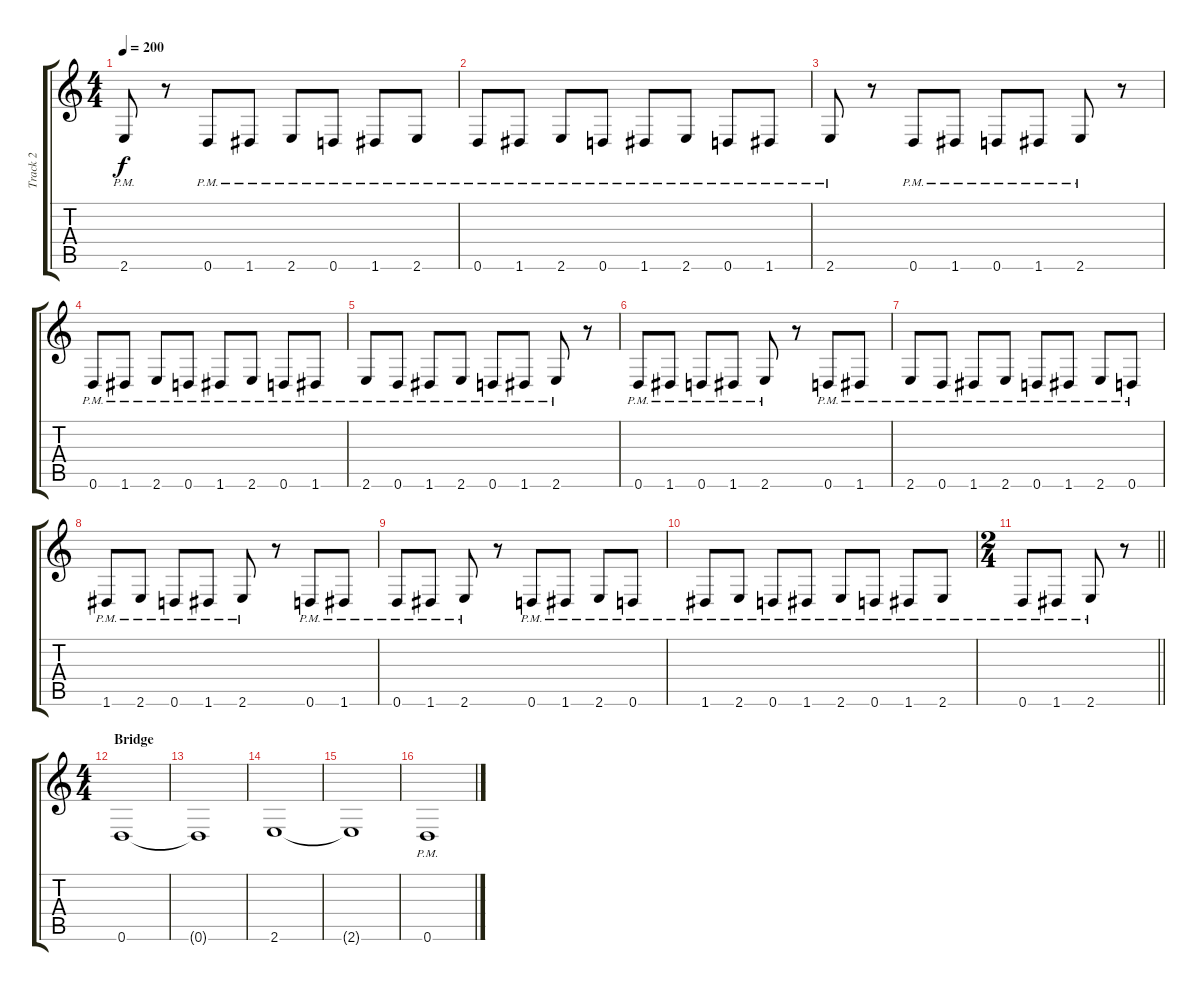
\track ("Track 2" "Track 2") {instrument distortionguitar}
\staff {score tabs}
\tuning (E4 B3 G3 D3 A2 D2) {hide}
\ts (4 4)
\tempo 200
\clef g2
\ks c
2.6{pm}.8{dy f} r.8 0.6{pm}.8 1.6{pm}.8 2.6{pm}.8 0.6{pm}.8 1.6{pm}.8 2.6{pm}.8 |
0.6{pm}.8 1.6{pm}.8 2.6{pm}.8 0.6{pm}.8 1.6{pm}.8 2.6{pm}.8 0.6{pm}.8 1.6{pm}.8 |
2.6{pm}.8 r.8 0.6{pm}.8 1.6{pm}.8 0.6{pm}.8 1.6{pm}.8 2.6{pm}.8 r.8 |
0.6{pm}.8 1.6{pm}.8 2.6{pm}.8 0.6{pm}.8 1.6{pm}.8 2.6{pm}.8 0.6{pm}.8 1.6{pm}.8 |
2.6{pm}.8 0.6{pm}.8 1.6{pm}.8 2.6{pm}.8 0.6{pm}.8 1.6{pm}.8 2.6{pm}.8 r.8 |
0.6{pm}.8 1.6{pm}.8 0.6{pm}.8 1.6{pm}.8 2.6{pm}.8 r.8 0.6{pm}.8 1.6{pm}.8 |
2.6{pm}.8 0.6{pm}.8 1.6{pm}.8 2.6{pm}.8 0.6{pm}.8 1.6{pm}.8 2.6{pm}.8 0.6{pm}.8 |
1.6{pm}.8 2.6{pm}.8 0.6{pm}.8 1.6{pm}.8 2.6{pm}.8 r.8 0.6{pm}.8 1.6{pm}.8 |
0.6{pm}.8 1.6{pm}.8 2.6{pm}.8 r.8 0.6{pm}.8 1.6{pm}.8 2.6{pm}.8 0.6{pm}.8 |
1.6{pm}.8 2.6{pm}.8 0.6{pm}.8 1.6{pm}.8 2.6{pm}.8 0.6{pm}.8 1.6{pm}.8 2.6{pm}.8 |
\ts (2 4)
\barLineRight lightlight
0.6{pm}.8 1.6{pm}.8 2.6{pm}.8 r.8 |
\ts (4 4)
\section ("" "Bridge")
0.6.1 |
0.6{t}.1 |
2.6.1 |
2.6{t}.1 |
0.6{pm}.1
